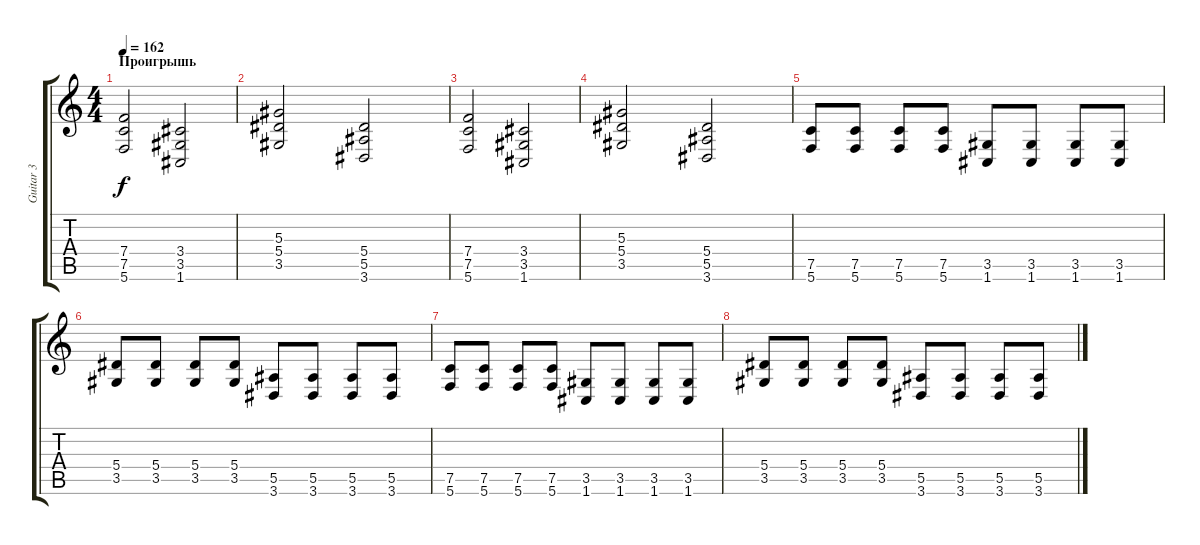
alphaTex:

\track ("Guitar 3" "Guitar 3") {instrument overdrivenguitar}
\staff {score tabs}
\tuning (C4 G3 Eb3 Bb2 F2 C2) {hide}
\ts (4 4)
\section ("" "Проигрышь")
\tempo 162
\clef g2
\ks c
(7.4 7.5 5.6).2{dy f} (3.4 3.5 1.6).2 |
(5.3 5.4 3.5).2 (5.4 5.5 3.6).2 |
(7.4 7.5 5.6).2 (3.4 3.5 1.6).2 |
(5.3 5.4 3.5).2 (5.4 5.5 3.6).2 |
(7.5 5.6).8 (7.5 5.6).8 (7.5 5.6).8 (7.5 5.6).8 (3.5 1.6).8 (3.5 1.6).8 (3.5 1.6).8 (3.5 1.6).8 |
(5.4 3.5).8 (5.4 3.5).8 (5.4 3.5).8 (5.4 3.5).8 (5.5 3.6).8 (5.5 3.6).8 (5.5 3.6).8 (5.5 3.6).8 |
(7.5 5.6).8 (7.5 5.6).8 (7.5 5.6).8 (7.5 5.6).8 (3.5 1.6).8 (3.5 1.6).8 (3.5 1.6).8 (3.5 1.6).8 |
(5.4 3.5).8 (5.4 3.5).8 (5.4 3.5).8 (5.4 3.5).8 (5.5 3.6).8 (5.5 3.6).8 (5.5 3.6).8 (5.5 3.6).8
